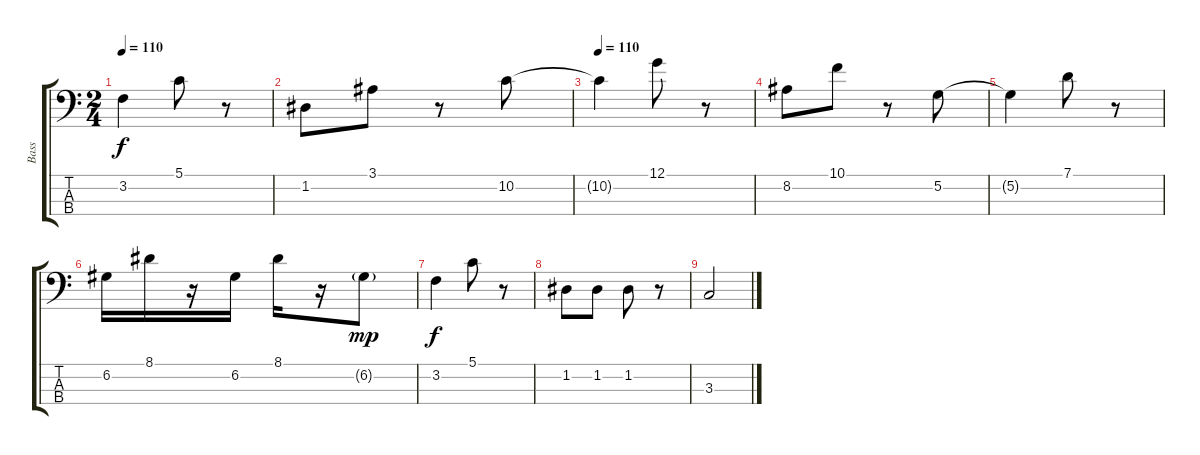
\track ("Bass" "Bass") {instrument electricbassfinger}
\staff {score tabs}
\tuning (G2 D2 A1 E1) {hide}
\ts (2 4)
\tempo 110
\clef f4
\ks c
3.2.4{dy f} 5.1.8 r.8 |
1.2.8 3.1.8 r.8 10.2.8 |
\tempo 110
10.2{t}.4 12.1.8 r.8 |
8.2.8 10.1.8 r.8 5.2.8 |
5.2{t}.4 7.1.8 r.8 |
6.2.16 8.1.16 r.16 6.2.16 8.1.16 r.16 6.2{g}.8{dy mp} |
3.2.4{dy f} 5.1.8 r.8 |
1.2.8 1.2.8 1.2.8 r.8 |
3.3.2
